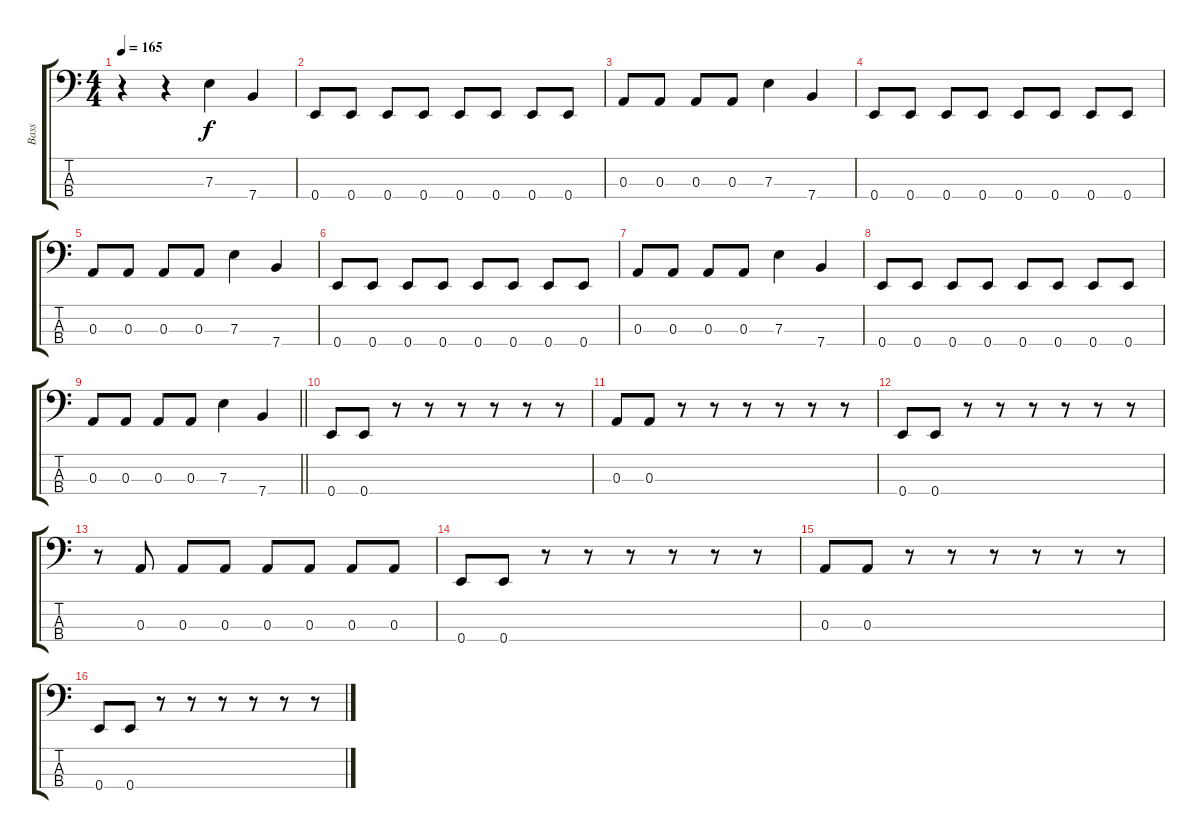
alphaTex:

\track ("Bass" "Bass") {instrument electricbassfinger}
\staff {score tabs}
\tuning (G2 D2 A1 E1) {hide}
\ts (4 4)
\tempo 165
\clef f4
\ks c
r.4{dy f instrument electricbassfinger} r.4 7.3.4 7.4.4 |
0.4.8 0.4.8 0.4.8 0.4.8 0.4.8 0.4.8 0.4.8 0.4.8 |
0.3.8 0.3.8 0.3.8 0.3.8 7.3.4 7.4.4 |
0.4.8 0.4.8 0.4.8 0.4.8 0.4.8 0.4.8 0.4.8 0.4.8 |
0.3.8 0.3.8 0.3.8 0.3.8 7.3.4 7.4.4 |
0.4.8 0.4.8 0.4.8 0.4.8 0.4.8 0.4.8 0.4.8 0.4.8 |
0.3.8 0.3.8 0.3.8 0.3.8 7.3.4 7.4.4 |
0.4.8 0.4.8 0.4.8 0.4.8 0.4.8 0.4.8 0.4.8 0.4.8 |
\barLineRight lightlight
0.3.8 0.3.8 0.3.8 0.3.8 7.3.4 7.4.4 |
\section ("" "")
0.4.8 0.4.8 r.8 r.8 r.8 r.8 r.8 r.8 |
0.3.8 0.3.8 r.8 r.8 r.8 r.8 r.8 r.8 |
0.4.8 0.4.8 r.8 r.8 r.8 r.8 r.8 r.8 |
r.8 0.3.8 0.3.8 0.3.8 0.3.8 0.3.8 0.3.8 0.3.8 |
0.4.8 0.4.8 r.8 r.8 r.8 r.8 r.8 r.8 |
0.3.8 0.3.8 r.8 r.8 r.8 r.8 r.8 r.8 |
0.4.8 0.4.8 r.8 r.8 r.8 r.8 r.8 r.8
